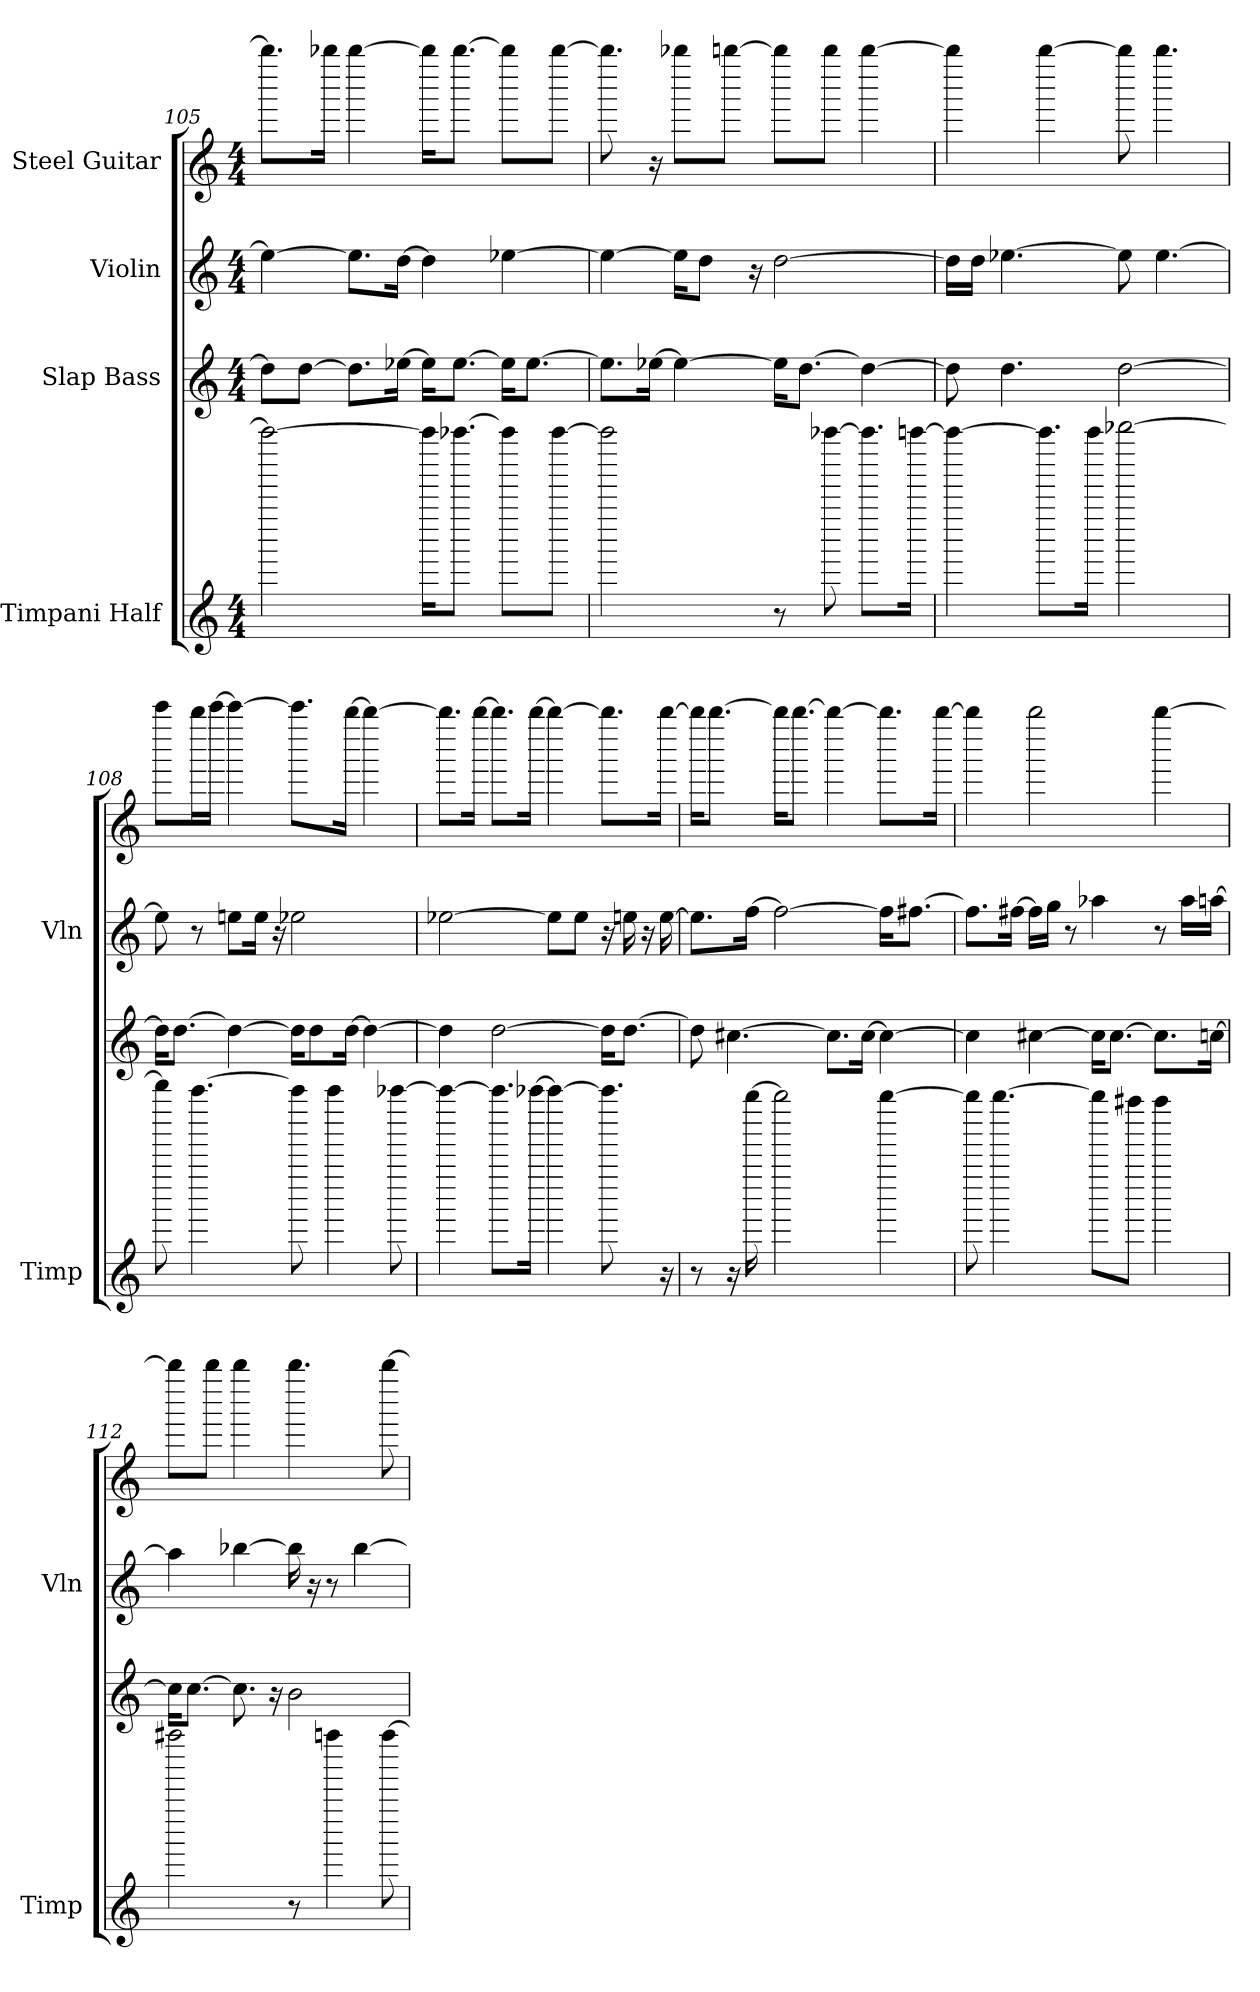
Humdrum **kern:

**kern	**kern	**kern	**kern
*part4	*part3	*part2	*part1
*staff4	*staff3	*staff2	*staff1
*I"Timpani Half	*I"Slap Bass	*I"Violin	*I"Steel Guitar
*I'Timp	*	*I'Vln	*
*clefG2	*clefG2	*clefG2	*clefG2
*M4/4	*M4/4	*M4/4	*M4/4
=105	=105	=105	=105
2aaaaaa-_	8ddL]	4ee-_	8.bbbb-L]
.	[8ddJ	.	.
.	.	.	16bbbb-Jk
.	8.ddL]	8.ee-L]	[4bbbb-
.	[16ee-Jk	[16ddJk	.
16aaaaaa-KL]	16ee-KL]	4dd]	16bbbb-KL]
[8.aaaaaa-J	[8.ee-J	.	[8.bbbb-J
8aaaaaa-L]	16ee-KL]	[4ee-	8bbbb-L]
.	[8.ee-J	.	.
[8aaaaaa-J	.	.	[8bbbb-J
=106	=106	=106	=106
2aaaaaa-]	8.ee-L]	4ee-_	8.bbbb-]
.	[16ee-Jk	.	16r
.	4ee-_	16ee-KL]	8bbbb-L
.	.	8ddJ	.
.	.	.	[8bbbbJ
.	.	16r	.
8r	16ee-KL]	[2dd	8bbbbL]
.	[8.ddJ	.	.
[8aaaaaa-	.	.	8bbbbJ
8.aaaaaa-L]	4dd_	.	[4bbbb
[16aaaaaaJk	.	.	.
=107	=107	=107	=107
4aaaaaa_	8dd]	16ddLL]	4bbbb]
.	.	16ddJJ	.
.	4.dd	[4.ee-	.
8.aaaaaaL]	.	.	[4bbbb
16aaaaaaJk	.	.	.
[2bbbbbb-	[2dd	8ee-]	8bbbb]
.	.	[4.ee-	4.bbbb
=108	=108	=108	=108
8bbbbbb-]	16ddKL]	8ee-]	8cccccL
.	[8.ddJ	.	.
[4.aaaaaa	.	8r	16bbbbL
.	.	.	[16cccccJJ
.	4dd_	8eeL	4ccccc_
.	.	16eeJK	.
.	.	16r	.
8aaaaaa]	16ddKL]	2ee-	8.cccccL]
.	8dd	.	.
4aaaaaa	.	.	.
.	[16ddJk	.	[16bbbbJk
.	4dd_	.	4bbbb_
[8aaaaaa-	.	.	.
=109	=109	=109	=109
4aaaaaa-_	4dd]	[2ee-	8.bbbbL]
.	.	.	[16bbbbJk
8.aaaaaa-L]	[2dd	.	8.bbbbL]
[16aaaaaa-Jk	.	.	[16bbbbJk
4aaaaaa-_	.	8ee-L]	4bbbb_
.	.	8ee-J	.
8.aaaaaa-]	16ddKL]	16r	8.bbbbL]
.	[8.ddJ	16ee	.
.	.	16r	.
16r	.	[16ee	[16bbbbJk
=110	=110	=110	=110
8r	8dd]	8.eeL]	16bbbbKL]
.	.	.	[8.bbbbJ
16r	[4.cc#	.	.
[16gggggg	.	[16ffJk	.
2gggggg]	.	2ff_	16bbbbKL]
.	.	.	[8.bbbbJ
.	8.cc#L]	.	4bbbb_
.	[16cc#Jk	.	.
[4gggggg	4cc#_	16ffKL]	8.bbbbL]
.	.	[8.ff#J	.
.	.	.	[16bbbbJk
=111	=111	=111	=111
8gggggg]	4cc#]	8.ff#L]	4bbbb]
[4.gggggg	.	.	.
.	.	[16ff#Jk	.
.	[4cc#	16ff#LL]	2bbbb
.	.	16ggJJ	.
.	.	8r	.
8ggggggL]	16cc#KL]	4aa-	.
.	[8.cc#J	.	.
8ffffff#J	.	.	.
4ffffff#	8.cc#L]	8r	[4bbbb
.	.	16aa-LL	.
.	[16ccJk	[16aaJJ	.
=112	=112	=112	=112
2ffffff#	16ccKL]	4aa]	8bbbbL]
.	[8.ccJ	.	.
.	.	.	8bbbbJ
.	8.cc]	[4bb-	4bbbb
.	16r	.	.
8r	2b	16bb-]	4.bbbb
.	.	16r	.
4ffffff	.	8r	.
.	.	[4bb-	.
[8ffffff	.	.	[8bbbb
=	=	=	=
*-	*-	*-	*-
